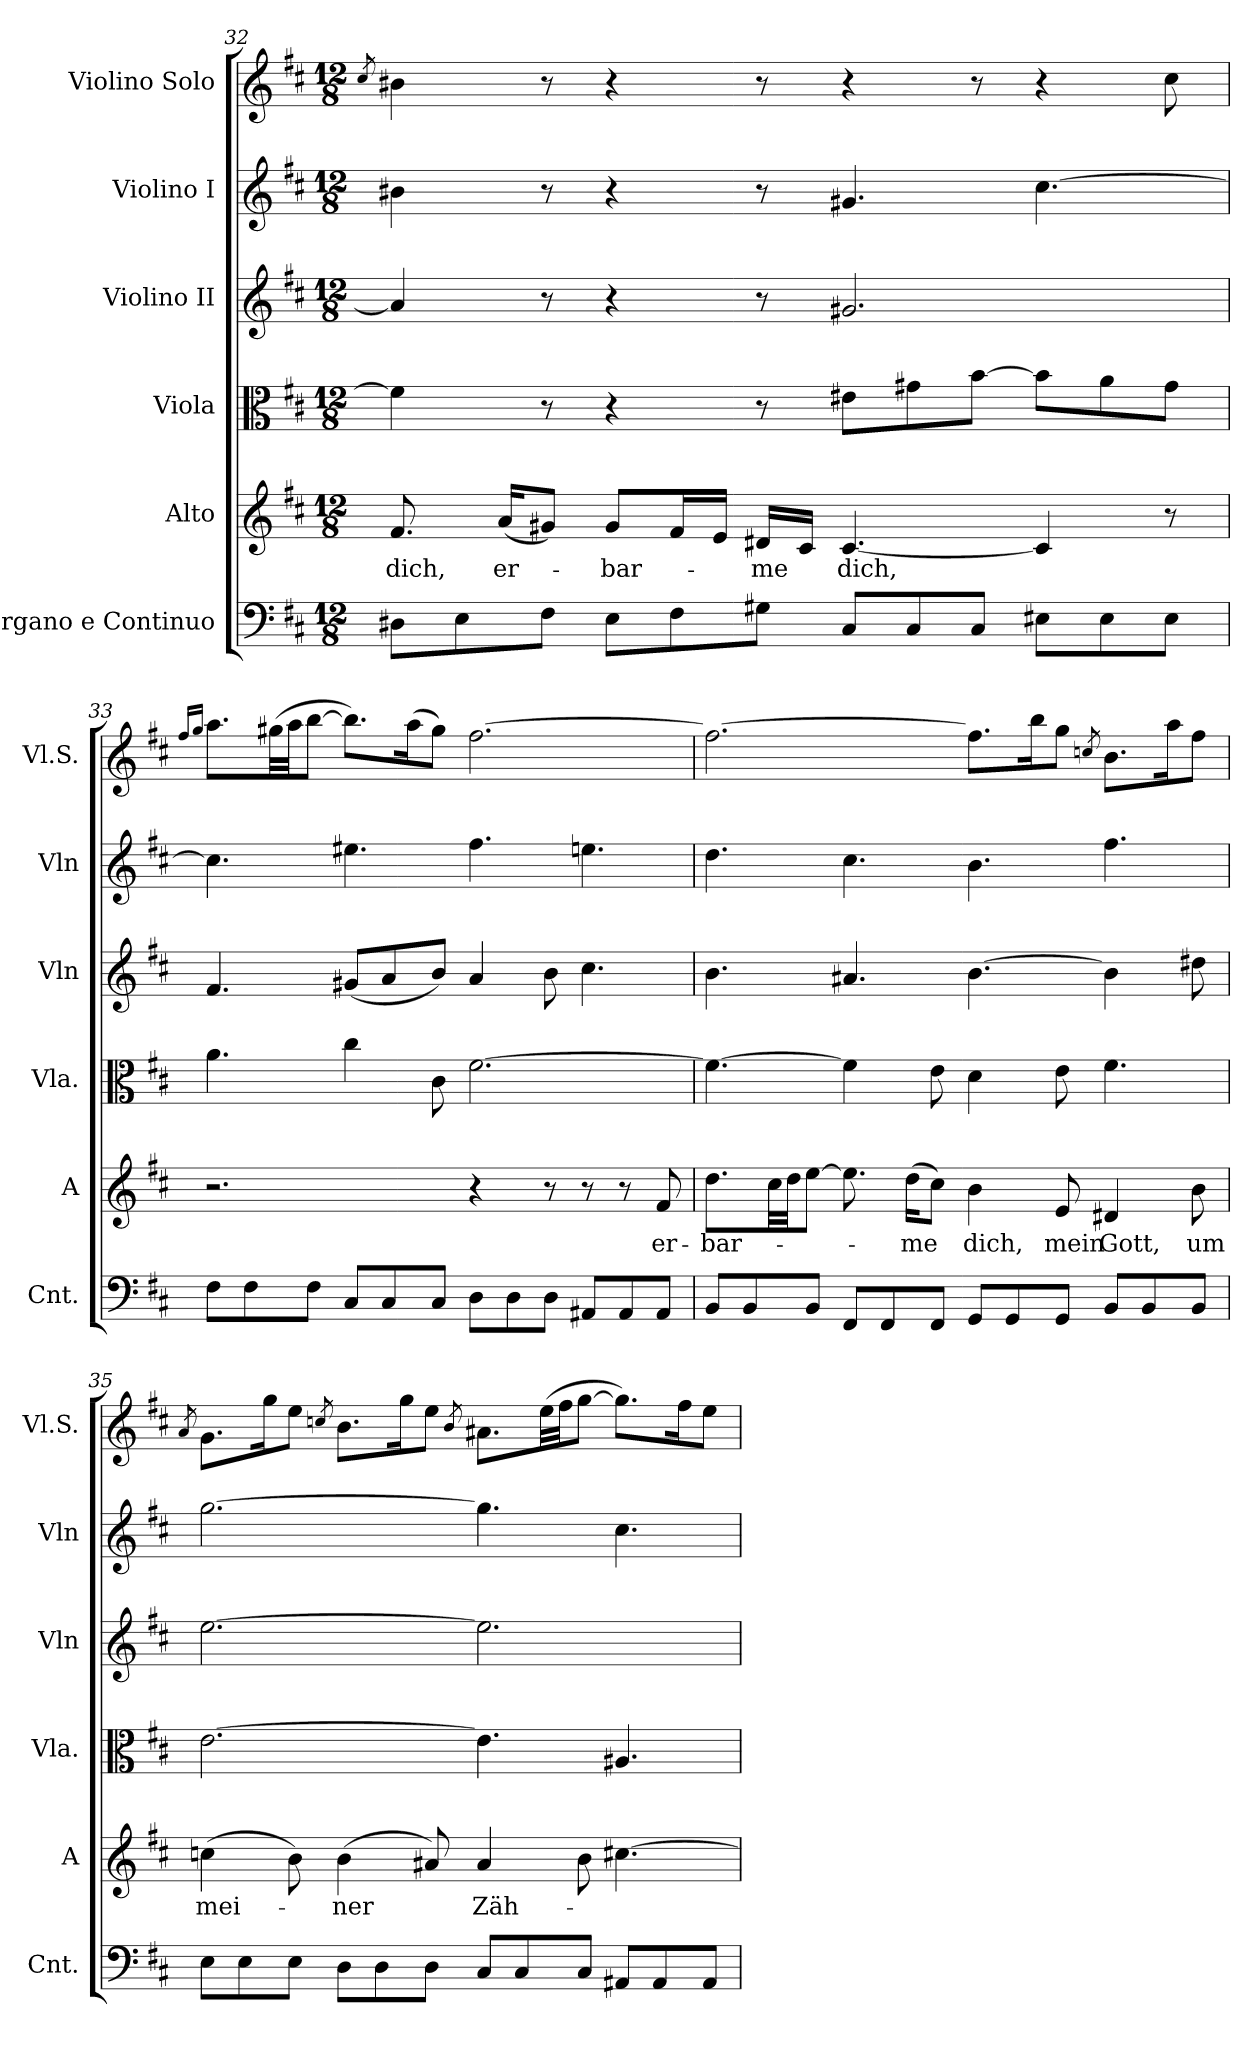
**kern	**kern	**text	**kern	**kern	**kern	**kern
*part6	*part5	*part5	*part4	*part3	*part2	*part1
*staff6	*staff5	*staff5	*staff4	*staff3	*staff2	*staff1
*I"Organo e Continuo	*I"Alto	*	*I"Viola	*I"Violino II	*I"Violino I	*I"Violino Solo
*I'Cnt.	*I'A	*	*I'Vla.	*I'Vln	*I'Vln	*I'Vl.S.
!!LO:LB:g=z
*clefF4	*clefG2	*	*clefC3	*clefG2	*clefG2	*clefG2
*k[f#c#]	*k[f#c#]	*	*k[f#c#]	*k[f#c#]	*k[f#c#]	*k[f#c#]
*D:	*D:	*	*D:	*D:	*D:	*D:
*M12/8	*M12/8	*	*M12/8	*M12/8	*M12/8	*M12/8
=32	=32	=32	=32	=32	=32	=32
.	.	.	.	.	.	8qcc#/
!	!	!LO:LY:b	!	!	!	!
8D#X\L	8.f#/	dich,	4f#\]	4a/]	4b#X\	4b#X\
8E\	.	.	.	.	.	.
!	!	!LO:LY:b	!	!	!	!
.	(<16a/KL	er-	.	.	.	.
8F#\J	8g#X/J)	.	8r	8r	8r	8r
!	!	!LO:LY:b	!	!	!	!
8E\L	8g#/L	-bar-	4r	4r	4r	4r
8F#\	16f#/L	.	.	.	.	.
.	16e/JJ	.	.	.	.	.
!	!	!LO:LY:b	!	!	!	!
8G#X\J	16d#X/LL	-me	8r	8r	8r	8r
.	16c#/JJ	.	.	.	.	.
!	!	!LO:LY:b	!	!	!	!
8C#/L	[4.c#/	dich,	8e#X\L	2.g#X/	4.g#X/	4r
8C#/	.	.	8g#X\	.	.	.
8C#/J	.	.	[8b\J	.	.	8r
8E#X\L	4c#/]	.	8b\L]	.	[4.cc#\	4r
8E#\	.	.	8a\	.	.	.
8E#\J	8r	.	8g#\J	.	.	8cc#\
=33	=33	=33	=33	=33	=33	=33
.	.	.	.	.	.	16qff#/LL
.	.	.	.	.	.	16qgg/JJ
8F#\L	2.r	.	4.a\	4.f#/	4.cc#\]	8.aa\L
8F#\	.	.	.	.	.	.
.	.	.	.	.	.	(>32gg#X\LL
.	.	.	.	.	.	32aa\JJ
8F#\J	.	.	.	.	.	[8bb\J
8C#/L	.	.	4cc#\	(<8g#X/L	4.ee#X\	8.bb\L])
8C#/	.	.	.	8a/	.	.
.	.	.	.	.	.	(>16aa\k
8C#/J	.	.	8c#\	8b/J)	.	8gg#\J)
8D\L	4r	.	[2.f#\	4a/	4.ff#\	[2.ff#\
8D\	.	.	.	.	.	.
8D\J	8r	.	.	8b\	.	.
8AA#X/L	8r	.	.	4.cc#\	4.een\	.
8AA#/	8r	.	.	.	.	.
!	!	!LO:LY:b	!	!	!	!
8AA#/J	8f#/	er-	.	.	.	.
=34	=34	=34	=34	=34	=34	=34
!	!	!LO:LY:b	!	!	!	!
8BB/L	8.dd\L	-bar-	4.f#\_	4.b\	4.dd\	2.ff#\_
8BB/	.	.	.	.	.	.
.	32cc#\LL	.	.	.	.	.
.	32dd\JJ	.	.	.	.	.
8BB/J	[8ee\J	.	.	.	.	.
8FF#/L	8.ee\]	.	4f#\]	4.a#X/	4.cc#\	.
8FF#/	.	.	.	.	.	.
!	!	!LO:LY:b	!	!	!	!
.	(>16dd\KL	-me	.	.	.	.
8FF#/J	8cc#\J)	.	8e\	.	.	.
!	!	!LO:LY:b	!	!	!	!
8GG/L	4b\	dich,	4d\	[4.b\	4.b\	8.ff#\L]
8GG/	.	.	.	.	.	.
.	.	.	.	.	.	16bb\k
!	!	!LO:LY:b	!	!	!	!
8GG/J	8e/	mein	8e\	.	.	8gg\J
.	.	.	.	.	.	8qccn/
!	!	!LO:LY:b	!	!	!	!
8BB/L	4d#X/	Gott,	4.f#\	4b\]	4.ff#\	8.b\L
8BB/	.	.	.	.	.	.
.	.	.	.	.	.	16aa\k
!	!	!LO:LY:b	!	!	!	!
8BB/J	8b\	um	.	8dd#X\	.	8ff#\J
!!LO:PB:g=z
=35	=35	=35	=35	=35	=35	=35
.	.	.	.	.	.	8qa/
!	!	!LO:LY:b	!	!	!	!
8E\L	(>4ccn\	mei-	[2.e\	[2.ee\	[2.gg\	8.g\L
8E\	.	.	.	.	.	.
.	.	.	.	.	.	16gg\k
8E\J	8b\)	.	.	.	.	8ee\J
.	.	.	.	.	.	8qccn/
!	!	!LO:LY:b	!	!	!	!
8D\L	(>4b\	-ner	.	.	.	8.b\L
8D\	.	.	.	.	.	.
.	.	.	.	.	.	16gg\k
8D\J	8a#X/)	.	.	.	.	8ee\J
.	.	.	.	.	.	8qb/
!	!	!LO:LY:b	!	!	!	!
8C#/L	4a#/	Zäh-	4.e\]	2.ee\]	4.gg\]	8.a#X\L
8C#/	.	.	.	.	.	.
.	.	.	.	.	.	(>32ee\LL
.	.	.	.	.	.	32ff#\JJ
8C#/J	8b\	.	.	.	.	[8gg\J
8AA#X/L	[4.cc#X\	.	4.A#X/	.	4.cc#\	8.gg\L])
8AA#/	.	.	.	.	.	.
.	.	.	.	.	.	16ff#\k
8AA#/J	.	.	.	.	.	8ee\J
=	=	=	=	=	=	=
*-	*-	*-	*-	*-	*-	*-
